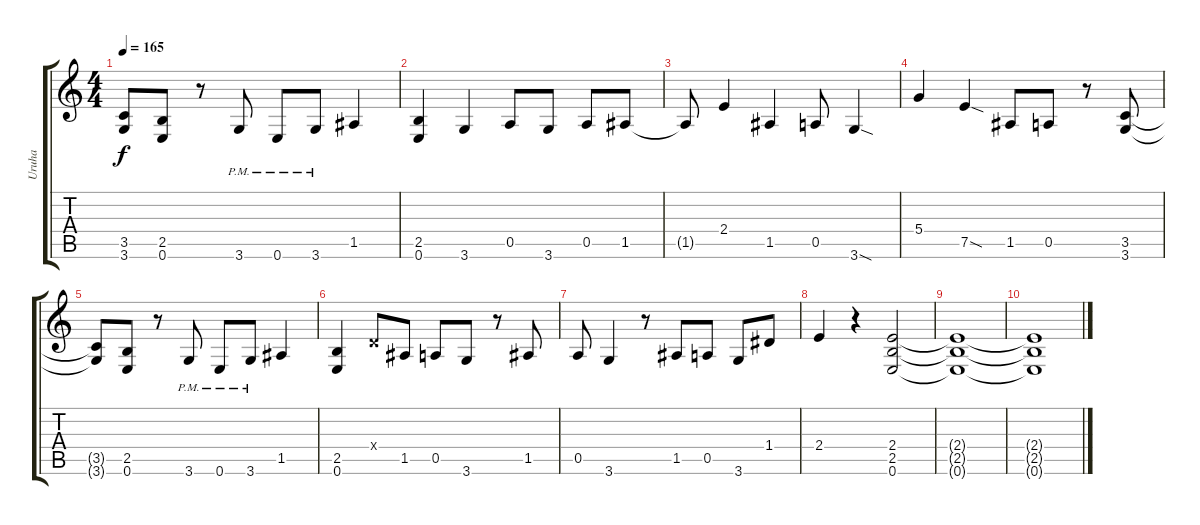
\track ("Uruha" "Uruha") {instrument distortionguitar}
\staff {score tabs}
\tuning (E4 B3 G3 D3 A2 E2) {hide}
\ts (4 4)
\tempo 165
\clef g2
\ks c
(3.5{t} 3.6{t}).8{dy f} (2.5 0.6).8 r.8 3.6{pm}.8 0.6{pm}.8 3.6{pm}.8 1.5.4 |
(2.5 0.6).4 3.6.4 0.5.8 3.6.8 0.5.8 1.5.8 |
1.5{t}.8 2.4.4 1.5.4 0.5.8 3.6{sod}.4 |
5.4.4 7.5{sod}.4 1.5.8 0.5.8 r.8 (3.5 3.6).8 |
(3.5{t} 3.6{t}).8 (2.5 0.6).8 r.8 3.6{pm}.8 0.6{pm}.8 3.6{pm}.8 1.5.4 |
(2.5 0.6).4 0.4{x}.8 1.5.8 0.5.8 3.6.8 r.8 1.5.8 |
0.5.8 3.6.4 r.8 1.5.8 0.5.8 3.6.8 1.4.8 |
2.4.4 r.4 (2.4 2.5 0.6).2 |
(2.4{t} 2.5{t} 0.6{t}).1 |
(2.4{t} 2.5{t} 0.6{t}).1
